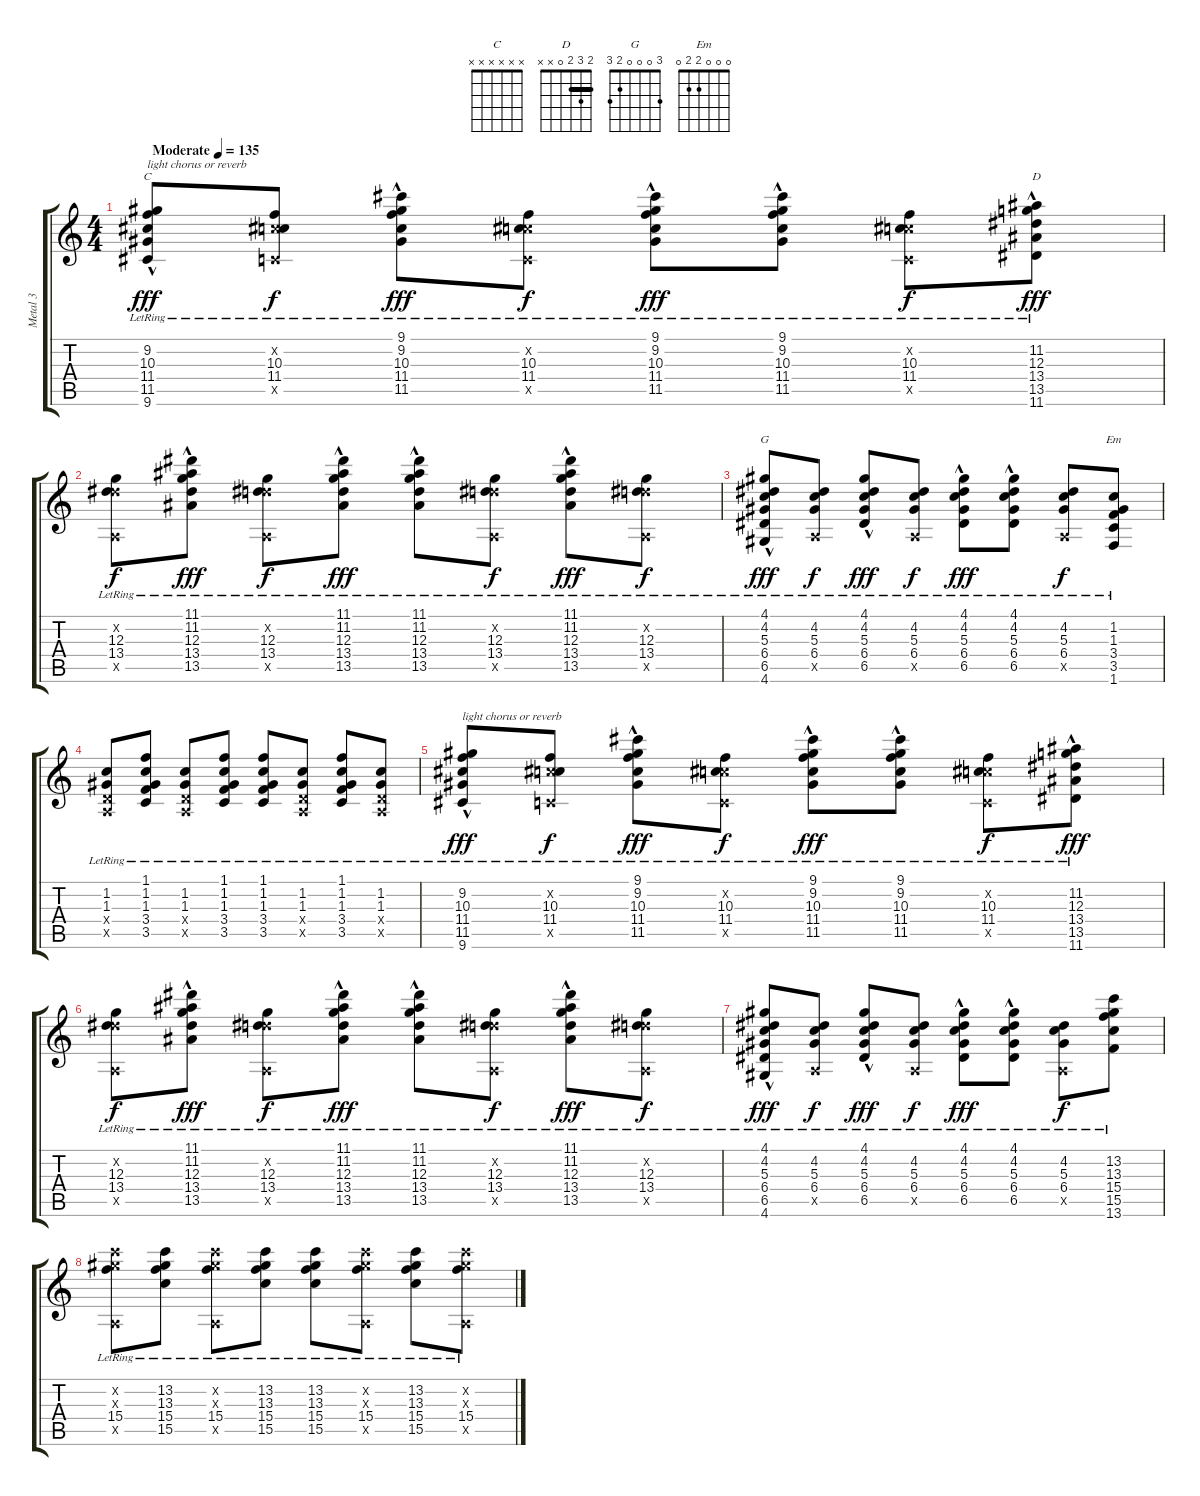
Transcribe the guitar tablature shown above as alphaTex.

\track ("Metal 3" "Metal 3") {instrument acousticguitarsteel}
\staff {score tabs}
\tuning (E4 B3 G3 D3 A2 E2) {hide}
\chord ("C" x x x x x x)
\chord ("D" 2 3 2 0 x x) {barre 2}
\chord ("G" 3 0 0 0 2 3)
\chord ("Em" 0 0 0 2 2 0)
\ts (4 4)
\tempo (135 "Moderate")
\clef g2
\ks c
(9.2{lr} 10.3{hac lr} 11.4{lr} 11.5{lr} 9.6{lr}).8{ch "C" txt "light chorus or reverb" dy fff instrument acousticguitarsteel} (1.2{x} 10.3{lr} 11.4{lr} 3.5{x}).8{dy f} (9.1{lr} 9.2{lr} 10.3{hac lr} 11.4{lr} 11.5{lr}).8{dy fff} (1.2{x} 10.3{lr} 11.4{lr} 3.5{x}).8{dy f} (9.1{lr} 9.2{lr} 10.3{hac lr} 11.4{lr} 11.5{lr}).8{dy fff} (9.1{lr} 9.2{lr} 10.3{hac lr} 11.4{lr} 11.5{lr}).8 (1.2{x} 10.3{lr} 11.4{lr} 3.5{x}).8{dy f} (11.2{lr} 12.3{hac lr} 13.4{lr} 13.5{lr} 11.6{lr}).8{ch "D" dy fff} |
(3.2{x} 12.3{lr} 13.4{lr} 0.5{x}).8{dy f} (11.1{lr} 11.2{lr} 12.3{hac lr} 13.4{lr} 13.5{lr}).8{dy fff} (3.2{x} 12.3{lr} 13.4{lr} 0.5{x}).8{dy f} (11.1{lr} 11.2{lr} 12.3{hac lr} 13.4{lr} 13.5{lr}).8{dy fff} (11.1{lr} 11.2{lr} 12.3{hac lr} 13.4{lr} 13.5{lr}).8 (3.2{x} 12.3{lr} 13.4{lr} 0.5{x}).8{dy f} (11.1{lr} 11.2{lr} 12.3{hac lr} 13.4{lr} 13.5{lr}).8{dy fff} (3.2{x} 12.3{lr} 13.4{lr} 0.5{x}).8{dy f} |
(4.1{lr} 4.2{lr} 5.3{hac lr} 6.4{lr} 6.5{lr} 4.6{lr}).8{ch "G" dy fff} (4.2{lr} 5.3{lr} 6.4{lr} 0.5{x}).8{dy f} (4.1{lr} 4.2{lr} 5.3{hac lr} 6.4{lr} 6.5{lr}).8{dy fff} (4.2{lr} 5.3{lr} 6.4{lr} 0.5{x}).8{dy f} (4.1{lr} 4.2{lr} 5.3{hac lr} 6.4{lr} 6.5{lr}).8{dy fff} (4.1{lr} 4.2{lr} 5.3{hac lr} 6.4{lr} 6.5{lr}).8 (4.2{lr} 5.3{lr} 6.4{lr} 0.5{x}).8{dy f} (1.2{lr} 1.3{lr} 3.4{lr} 3.5{lr} 1.6{lr}).8{ch "Em"} |
(1.2{lr} 1.3{lr} 0.4{x} 0.5{x}).8 (1.1{lr} 1.2{lr} 1.3{lr} 3.4{lr} 3.5{lr}).8 (1.2{lr} 1.3{lr} 0.4{x} 0.5{x}).8 (1.1{lr} 1.2{lr} 1.3{lr} 3.4{lr} 3.5{lr}).8 (1.1{lr} 1.2{lr} 1.3{lr} 3.4{lr} 3.5{lr}).8 (1.2{lr} 1.3{lr} 0.4{x} 0.5{x}).8 (1.1{lr} 1.2{lr} 1.3{lr} 3.4{lr} 3.5{lr}).8 (1.2{lr} 1.3{lr} 0.4{x} 0.5{x}).8 |
(9.2{lr} 10.3{hac lr} 11.4{lr} 11.5{lr} 9.6{lr}).8{txt "light chorus or reverb" dy fff} (1.2{x} 10.3{lr} 11.4{lr} 3.5{x}).8{dy f} (9.1{lr} 9.2{lr} 10.3{hac lr} 11.4{lr} 11.5{lr}).8{dy fff} (1.2{x} 10.3{lr} 11.4{lr} 3.5{x}).8{dy f} (9.1{lr} 9.2{lr} 10.3{hac lr} 11.4{lr} 11.5{lr}).8{dy fff} (9.1{lr} 9.2{lr} 10.3{hac lr} 11.4{lr} 11.5{lr}).8 (1.2{x} 10.3{lr} 11.4{lr} 3.5{x}).8{dy f} (11.2{lr} 12.3{hac lr} 13.4{lr} 13.5{lr} 11.6{lr}).8{dy fff} |
(3.2{x} 12.3{lr} 13.4{lr} 0.5{x}).8{dy f} (11.1{lr} 11.2{lr} 12.3{hac lr} 13.4{lr} 13.5{lr}).8{dy fff} (3.2{x} 12.3{lr} 13.4{lr} 0.5{x}).8{dy f} (11.1{lr} 11.2{lr} 12.3{hac lr} 13.4{lr} 13.5{lr}).8{dy fff} (11.1{lr} 11.2{lr} 12.3{hac lr} 13.4{lr} 13.5{lr}).8 (3.2{x} 12.3{lr} 13.4{lr} 0.5{x}).8{dy f} (11.1{lr} 11.2{lr} 12.3{hac lr} 13.4{lr} 13.5{lr}).8{dy fff} (3.2{x} 12.3{lr} 13.4{lr} 0.5{x}).8{dy f} |
(4.1{lr} 4.2{lr} 5.3{hac lr} 6.4{lr} 6.5{lr} 4.6{lr}).8{dy fff} (4.2{lr} 5.3{lr} 6.4{lr} 0.5{x}).8{dy f} (4.1{lr} 4.2{lr} 5.3{hac lr} 6.4{lr} 6.5{lr}).8{dy fff} (4.2{lr} 5.3{lr} 6.4{lr} 0.5{x}).8{dy f} (4.1{lr} 4.2{lr} 5.3{hac lr} 6.4{lr} 6.5{lr}).8{dy fff} (4.1{lr} 4.2{lr} 5.3{hac lr} 6.4{lr} 6.5{lr}).8 (4.2{lr} 5.3{lr} 6.4{lr} 0.5{x}).8{dy f} (13.2{lr} 13.3{lr} 15.4{lr} 15.5{lr} 13.6{lr}).8 |
(13.2{x} 13.3{x} 15.4{lr} 0.5{x}).8 (13.2{lr} 13.3{lr} 15.4{lr} 15.5{lr}).8 (13.2{x} 13.3{x} 15.4{lr} 0.5{x}).8 (13.2{lr} 13.3{lr} 15.4{lr} 15.5{lr}).8 (13.2{lr} 13.3{lr} 15.4{lr} 15.5{lr}).8 (13.2{x} 13.3{x} 15.4{lr} 0.5{x}).8 (13.2{lr} 13.3{lr} 15.4{lr} 15.5{lr}).8 (13.2{x} 13.3{x} 15.4{lr} 0.5{x}).8
